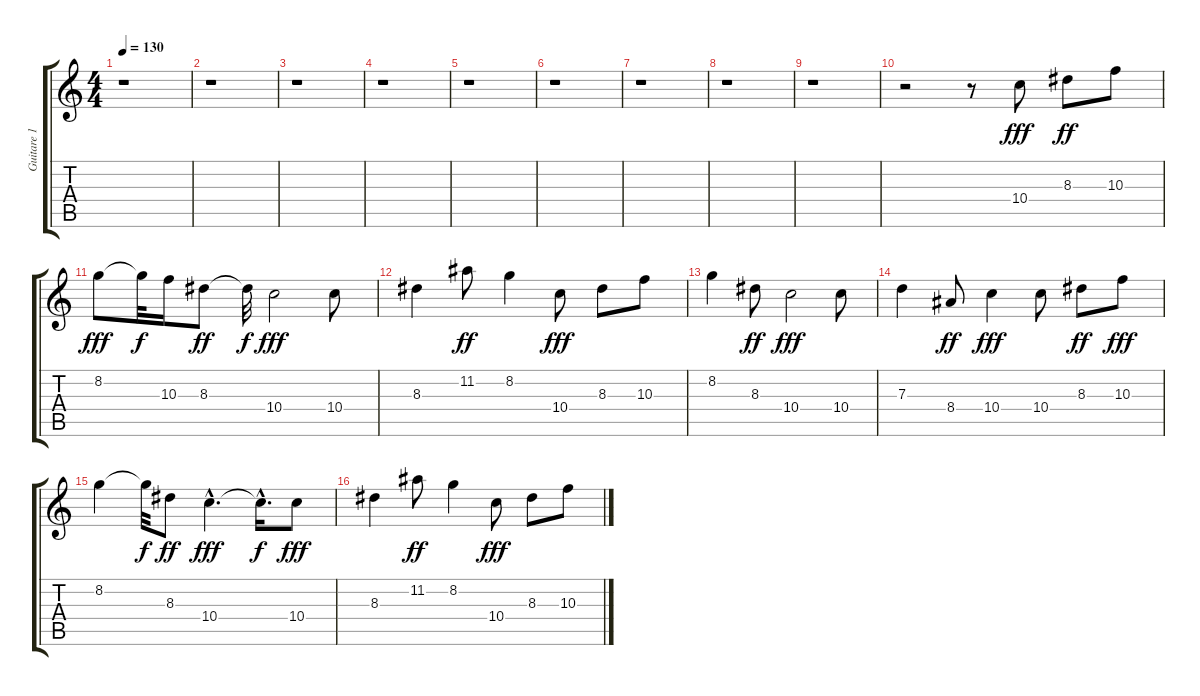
\track ("Guitare 1" "Guitare 1") {instrument distortionguitar}
\staff {score tabs}
\tuning (E4 B3 G3 D3 A2 E2) {hide}
\ts (4 4)
\tempo 130
\clef g2
\ks c
r.1{dy fff} |
r.1 |
r.1 |
r.1 |
r.1 |
r.1 |
r.1 |
r.1 |
r.1 |
r.2 r.8 10.4.8 8.3.8{dy ff} 10.3.8 |
8.2.8{dy fff} 8.2{t}.32{dy f} 10.3.16 8.3.8{dy ff} 8.3{t}.32{dy f} 10.4.2{dy fff} 10.4.8 |
8.3.4 11.2.8{dy ff} 8.2.4 10.4.8{dy fff} 8.3.8 10.3.8 |
8.2.4 8.3.8{dy ff} 10.4.2{dy fff} 10.4.8 |
7.3.4 8.4.8{dy ff} 10.4.4{dy fff} 10.4.8 8.3.8{dy ff} 10.3.8{dy fff} |
8.2.4 8.2{t}.32{dy f} 8.3.8{dy ff} 10.4{hac}.4{d dy fff} 10.4{hac t}.16{d dy f} 10.4.8{dy fff} |
8.3.4 11.2.8{dy ff} 8.2.4 10.4.8{dy fff} 8.3.8 10.3.8
